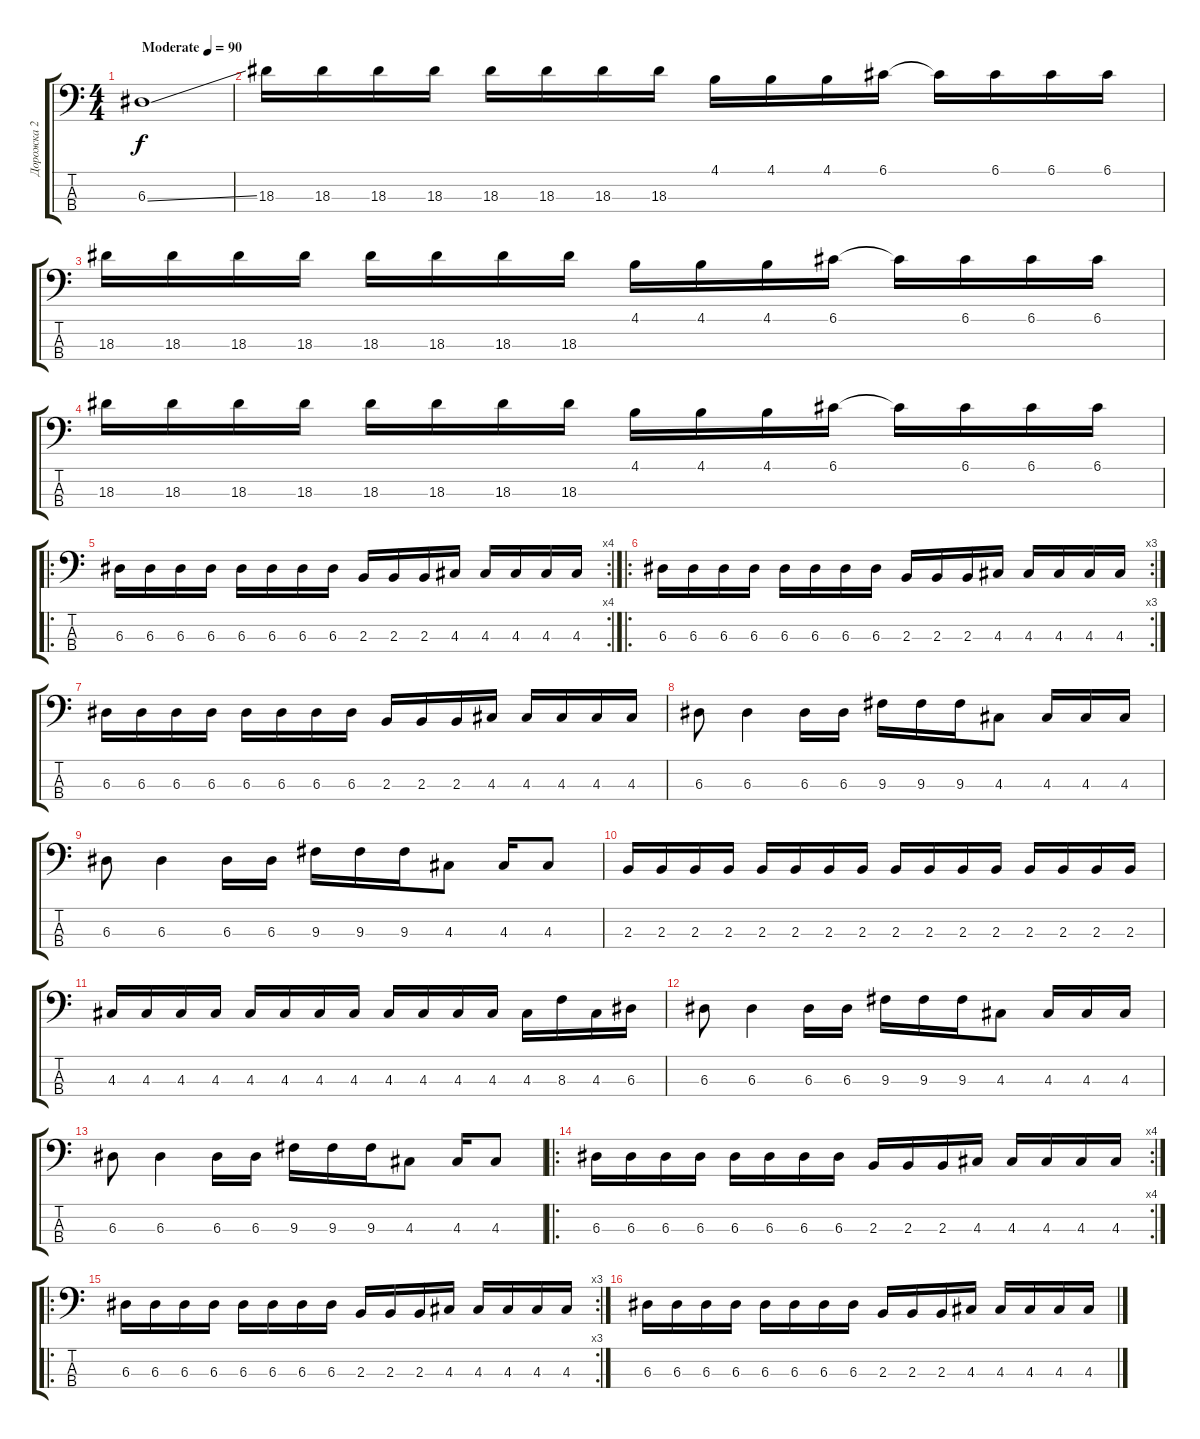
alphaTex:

\track ("Дорожка 2" "Дорожка 2") {instrument electricbassfinger}
\staff {score tabs}
\tuning (G2 D2 A1 E1) {hide}
\ts (4 4)
\tempo (90 "Moderate")
\clef f4
\ks c
6.3{ss}.1{dy f instrument electricbassfinger} |
18.3.16 18.3.16 18.3.16 18.3.16 18.3.16 18.3.16 18.3.16 18.3.16 4.1.16 4.1.16 4.1.16 6.1.16 6.1{t}.16 6.1.16 6.1.16 6.1.16 |
18.3.16 18.3.16 18.3.16 18.3.16 18.3.16 18.3.16 18.3.16 18.3.16 4.1.16 4.1.16 4.1.16 6.1.16 6.1{t}.16 6.1.16 6.1.16 6.1.16 |
18.3.16 18.3.16 18.3.16 18.3.16 18.3.16 18.3.16 18.3.16 18.3.16 4.1.16 4.1.16 4.1.16 6.1.16 6.1{t}.16 6.1.16 6.1.16 6.1.16 |
\ro
\rc 4
6.3.16 6.3.16 6.3.16 6.3.16 6.3.16 6.3.16 6.3.16 6.3.16 2.3.16 2.3.16 2.3.16 4.3.16 4.3.16 4.3.16 4.3.16 4.3.16 |
\ro
\rc 3
6.3.16 6.3.16 6.3.16 6.3.16 6.3.16 6.3.16 6.3.16 6.3.16 2.3.16 2.3.16 2.3.16 4.3.16 4.3.16 4.3.16 4.3.16 4.3.16 |
6.3.16 6.3.16 6.3.16 6.3.16 6.3.16 6.3.16 6.3.16 6.3.16 2.3.16 2.3.16 2.3.16 4.3.16 4.3.16 4.3.16 4.3.16 4.3.16 |
6.3.8 6.3.4 6.3.16 6.3.16 9.3.16 9.3.16 9.3.16 4.3.8 4.3.16 4.3.16 4.3.16 |
6.3.8 6.3.4 6.3.16 6.3.16 9.3.16 9.3.16 9.3.16 4.3.8 4.3.16 4.3.8 |
2.3.16 2.3.16 2.3.16 2.3.16 2.3.16 2.3.16 2.3.16 2.3.16 2.3.16 2.3.16 2.3.16 2.3.16 2.3.16 2.3.16 2.3.16 2.3.16 |
4.3.16 4.3.16 4.3.16 4.3.16 4.3.16 4.3.16 4.3.16 4.3.16 4.3.16 4.3.16 4.3.16 4.3.16 4.3.16 8.3.16 4.3.16 6.3.16 |
6.3.8 6.3.4 6.3.16 6.3.16 9.3.16 9.3.16 9.3.16 4.3.8 4.3.16 4.3.16 4.3.16 |
6.3.8 6.3.4 6.3.16 6.3.16 9.3.16 9.3.16 9.3.16 4.3.8 4.3.16 4.3.8 |
\ro
\rc 4
6.3.16 6.3.16 6.3.16 6.3.16 6.3.16 6.3.16 6.3.16 6.3.16 2.3.16 2.3.16 2.3.16 4.3.16 4.3.16 4.3.16 4.3.16 4.3.16 |
\ro
\rc 3
6.3.16 6.3.16 6.3.16 6.3.16 6.3.16 6.3.16 6.3.16 6.3.16 2.3.16 2.3.16 2.3.16 4.3.16 4.3.16 4.3.16 4.3.16 4.3.16 |
6.3.16 6.3.16 6.3.16 6.3.16 6.3.16 6.3.16 6.3.16 6.3.16 2.3.16 2.3.16 2.3.16 4.3.16 4.3.16 4.3.16 4.3.16 4.3.16
